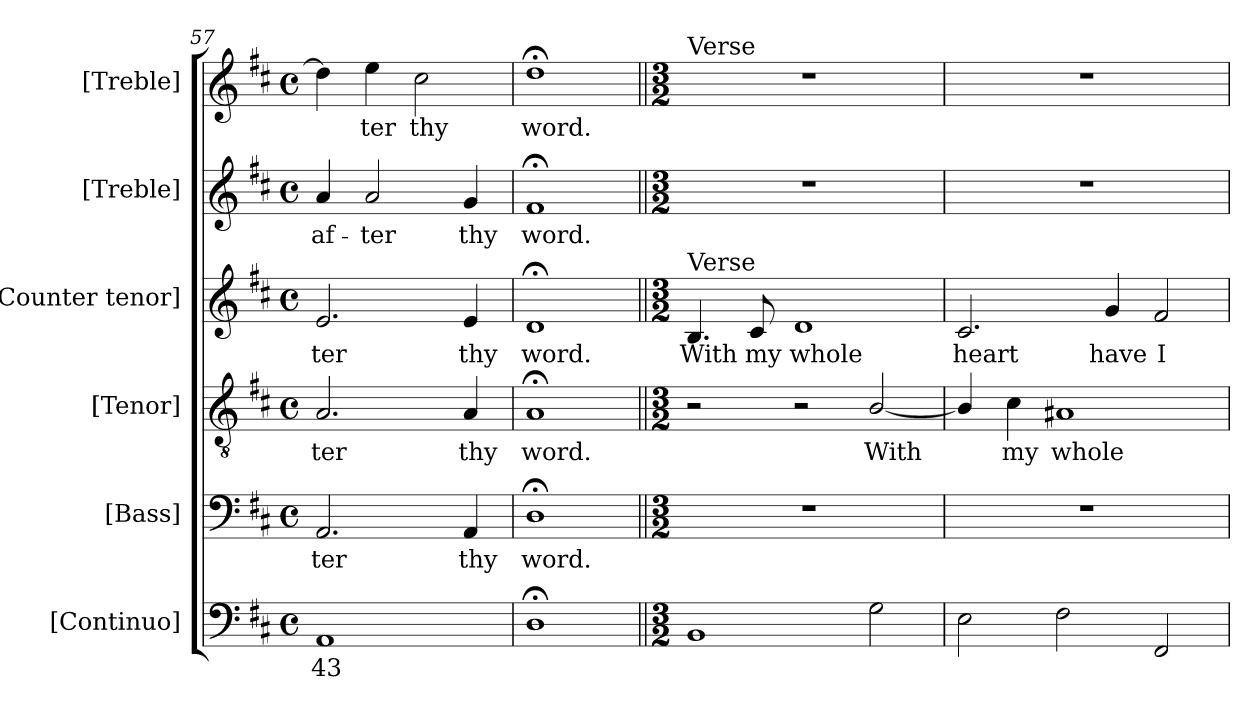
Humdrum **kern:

**kern	**text	**kern	**text	**kern	**text	**kern	**text	**kern	**text	**kern	**text
*part6	*part6	*part5	*part5	*part4	*part4	*part3	*part3	*part2	*part2	*part1	*part1
*staff6	*staff6	*staff5	*staff5	*staff4	*staff4	*staff3	*staff3	*staff2	*staff2	*staff1	*staff1
*I"[Continuo]	*	*I"[Bass]	*	*I"[Tenor]	*	*I"[Counter tenor]	*	*I"[Treble]	*	*I"[Treble]	*
*I'Cont.	*	*I'B.	*	*I'T.	*	*	*	*	*	*	*
*clefF4	*	*clefF4	*	*clefGv2	*	*clefG2	*	*clefG2	*	*clefG2	*
*	*	*	*	*ITrd7c12	*	*	*	*	*	*	*
*k[f#c#]	*	*k[f#c#]	*	*k[f#c#]	*	*k[f#c#]	*	*k[f#c#]	*	*k[f#c#]	*
*D:	*	*D:	*	*D:	*	*D:	*	*D:	*	*D:	*
*M4/4	*	*M4/4	*	*M4/4	*	*M4/4	*	*M4/4	*	*M4/4	*
*met(c)	*	*met(c)	*	*met(c)	*	*met(c)	*	*met(c)	*	*met(c)	*
=57	=57	=57	=57	=57	=57	=57	=57	=57	=57	=57	=57
!	!LO:LY:b:color=#000000	!	!	!	!	!	!	!	!	!	!
!	!	!	!LO:LY:b:color=#000000	!	!	!	!	!	!	!	!
!	!	!	!	!	!LO:LY:b:color=#000000	!	!	!	!	!	!
!	!	!	!	!	!	!	!LO:LY:b:color=#000000	!	!	!	!
!	!	!	!	!	!	!	!	!	!LO:LY:b:color=#000000	!	!
1AAi	43	2.AAi/	-ter	2.AAi/	-ter	2.ei/	-ter	4ai/	af-	4ddi\]	.
!	!	!	!	!	!	!	!	!	!LO:LY:b:color=#000000	!	!
!	!	!	!	!	!	!	!	!	!	!	!LO:LY:b:color=#000000
.	.	.	.	.	.	.	.	2ai/	-ter	4eei\	-ter
!	!	!	!	!	!	!	!	!	!	!	!LO:LY:b:color=#000000
.	.	.	.	.	.	.	.	.	.	2cc#i\	thy
!	!	!	!LO:LY:b:color=#000000	!	!	!	!	!	!	!	!
!	!	!	!	!	!LO:LY:b:color=#000000	!	!	!	!	!	!
!	!	!	!	!	!	!	!LO:LY:b:color=#000000	!	!	!	!
!	!	!	!	!	!	!	!	!	!LO:LY:b:color=#000000	!	!
.	.	4AAi/	thy	4AAi/	thy	4ei/	thy	4gi/	thy	.	.
=58	=58	=58	=58	=58	=58	=58	=58	=58	=58	=58	=58
!	!	!	!LO:LY:b:color=#000000	!	!	!	!	!	!	!	!
!	!	!	!	!	!LO:LY:b:color=#000000	!	!	!	!	!	!
!	!	!	!	!	!	!	!LO:LY:b:color=#000000	!	!	!	!
!	!	!	!	!	!	!	!	!	!LO:LY:b:color=#000000	!	!
!	!	!	!	!	!	!	!	!	!	!	!LO:LY:b:color=#000000
1D;i	.	1D;i	word.	1AA;i	word.	1d;i	word.	1f#;i	word.	1dd;i	word.
!!LO:PB:g=z
=59||	=59||	=59||	=59||	=59||	=59||	=59||	=59||	=59||	=59||	=59||	=59||
*M3/2	*	*M3/2	*	*M3/2	*	*M3/2	*	*M3/2	*	*M3/2	*
!	!	!LO:N:vis=1	!	!	!	!	!	!	!	!	!
!	!	!	!	!	!	!	!	!	!	!LO:TX:a:t=Verse	!
!	!	!	!	!	!	!LO:TX:a:t=Verse	!	!	!	!	!
!	!	!	!	!	!	!	!LO:LY:b:color=#000000	!LO:N:vis=1	!	!LO:N:vis=1	!
1BBi	.	1.r	.	2r	.	4.Bi/	With	1.r	.	1.r	.
!	!	!	!	!	!	!	!LO:LY:b:color=#000000	!	!	!	!
.	.	.	.	.	.	8c#i/	my	.	.	.	.
!	!	!	!	!	!	!	!LO:LY:b:color=#000000	!	!	!	!
.	.	.	.	2r	.	1di	whole	.	.	.	.
!	!	!	!	!	!LO:LY:b:color=#000000	!	!	!	!	!	!
2Gi\	.	.	.	[2BBi/	With	.	.	.	.	.	.
=60	=60	=60	=60	=60	=60	=60	=60	=60	=60	=60	=60
!	!	!LO:N:vis=1	!	!	!	!	!	!	!	!	!
!	!	!	!	!	!	!	!LO:LY:b:color=#000000	!LO:N:vis=1	!	!LO:N:vis=1	!
2Ei\	.	1.r	.	4BBi/]	.	2.c#i/	heart	1.r	.	1.r	.
!	!	!	!	!	!LO:LY:b:color=#000000	!	!	!	!	!	!
.	.	.	.	4C#i\	my	.	.	.	.	.	.
!	!	!	!	!	!LO:LY:b:color=#000000	!	!	!	!	!	!
2F#i\	.	.	.	1AA#Xi	whole	.	.	.	.	.	.
!	!	!	!	!	!	!	!LO:LY:b:color=#000000	!	!	!	!
.	.	.	.	.	.	4gi/	have	.	.	.	.
!	!	!	!	!	!	!	!LO:LY:b:color=#000000	!	!	!	!
2FF#i/	.	.	.	.	.	2f#i/	I	.	.	.	.
=	=	=	=	=	=	=	=	=	=	=	=
*-	*-	*-	*-	*-	*-	*-	*-	*-	*-	*-	*-
